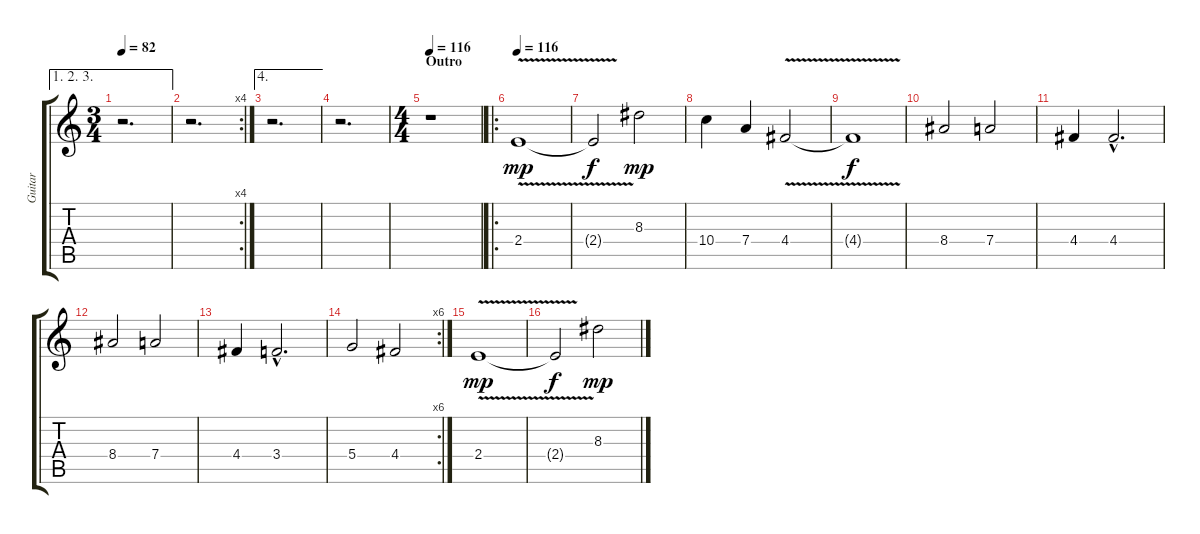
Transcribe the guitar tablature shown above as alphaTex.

\track ("Guitar" "Guitar") {instrument overdrivenguitar}
\staff {score tabs}
\tuning (E4 B3 G3 D3 A2 E2) {hide}
\ae (1 2 3)
\ts (3 4)
\tempo 82
\clef g2
\ks c
r.2{d dy f} |
\rc 4
r.2{d} |
\ae 4
r.2{d} |
r.2{d} |
\ts (4 4)
\section ("" "Outro")
\tempo 116
r.1 |
\ro
\tempo 116
2.4{v}.1{dy mp} |
2.4{t}.2{dy f} 8.3.2{dy mp} |
10.4.4 7.4.4 4.4{v}.2 |
4.4{t}.1{dy f} |
8.4.2 7.4.2 |
4.4.4 4.4{hac}.2{d} |
8.4.2 7.4.2 |
4.4.4 3.4{hac}.2{d} |
\rc 6
5.4.2 4.4.2 |
2.4{v}.1{dy mp} |
2.4{t}.2{dy f} 8.3.2{dy mp}
